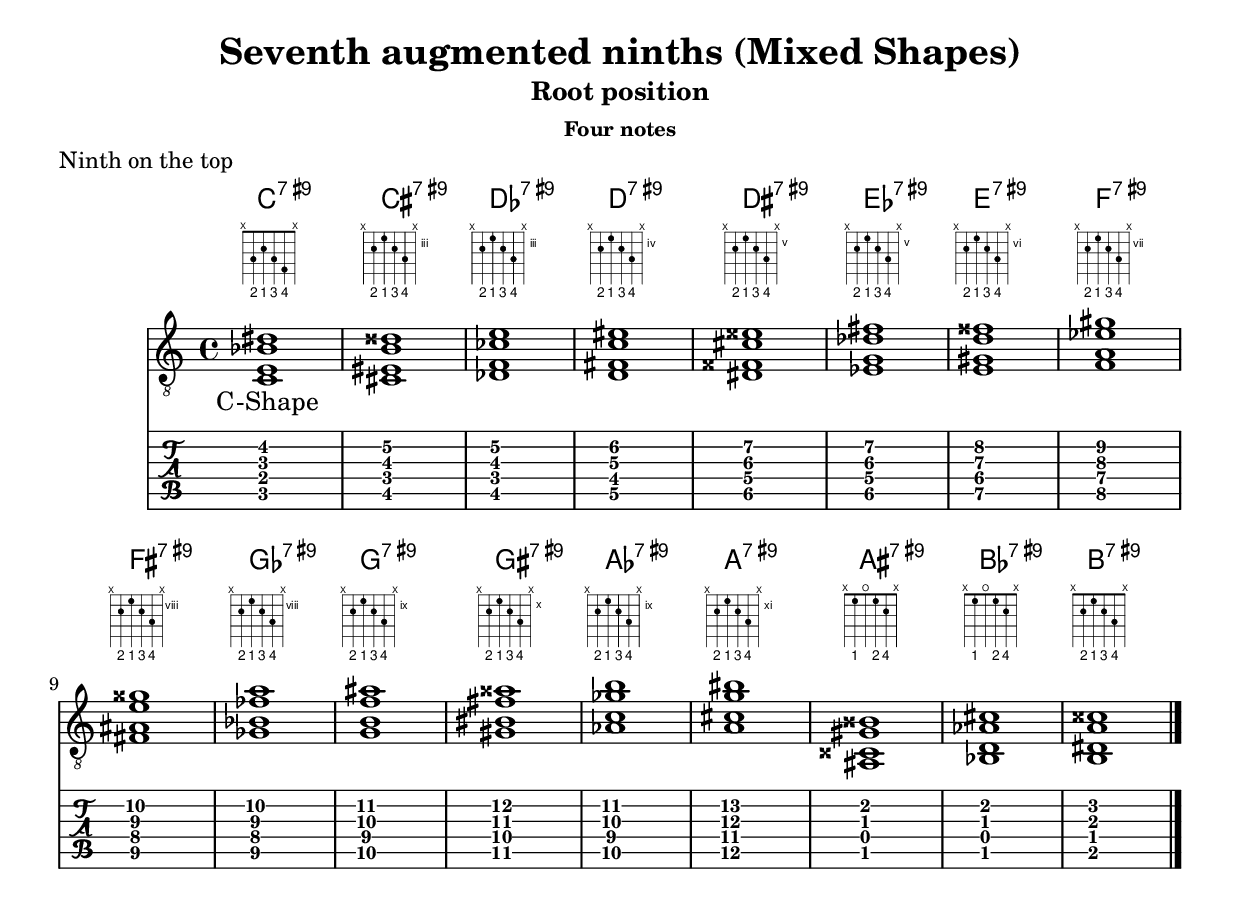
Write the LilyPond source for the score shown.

\version "2.19.15"
%\include "predefined-guitar-fretboards.ly"
\include "../c-shape.ly"
\include "../a-shape.ly"
\include "../g-shape.ly"
\include "../e-shape.ly"
\include "../d-shape.ly"
\include "../alt-shape.ly"

\layout {
   \context { %\Score
      %\override StringNumber.transparent = ##t
      \Voice
      \remove "New_fingering_engraver"
   }
}

\paper {
  print-all-headers = ##t
}

%%%%%%%%%%%%%%%%%%%%%%%%%%%%%%%%%%%%%%%%%%%%%%%%%
%%%%%%%%%%%% SEVENTH AUGMENTED NINTHS %%%%%%%%%%%
%%%%%%%%%%%%%%%%%%%%%%%%%%%%%%%%%%%%%%%%%%%%%%%%%
seventhaugmentedninthsRootPositionFourNotesNinthOnTopChordSymbols = \chordmode {
% * pentads
% ** seventh augmented ninths
% *** root position
% **** four notes
% ***** ninth on the top
  %\cShape
  \repeat unfold 1 {
    c1:9+
    cis1:9+
    des1:9+
    d1:9+
    dis1:9+ 
    es1:9+
    e1:9+
    f1:9+
    fis1:9+ 
    ges1:9+
    g1:9+
    gis1:9+ 
    as1:9+
    a1:9+
    ais1:9+ 
    bes1:9+
    b1:9+
  }
}

seventhaugmentedninthsRootPositionFourNotesNinthOnTopShapes = \lyricmode {
% * pentads
% ** seventhaugmentedninths
% *** root position
% **** four notes
% ***** ninth on the top
  \repeat unfold 1 {
    C-Shape \repeat unfold 16 { \skip1 }
  }
}

seventhaugmentedninthsRootPositionFourNotesNinthOnTop = \chordmode {
% * pentads
% ** seventh augmented ninths
% *** root position
% **** four notes
% ***** ninth on the top
  \cShape
  c,:1.3.7.9+
  cis,:1.3.7.9+
  des,:1.3.7.9+
  d,:1.3.7.9+
  dis,:1.3.7.9+
  es,:1.3.7.9+
  e,:1.3.7.9+
  f,:1.3.7.9+
  fis,:1.3.7.9+
  ges,:1.3.7.9+
  g,:1.3.7.9+
  gis,:1.3.7.9+
  as,:1.3.7.9+
  a,:1.3.7.9+
  ais,,:1.3.7.9+
  bes,,:1.3.7.9+
  b,,:1.3.7.9+
  \bar "|."
}


%%%%%%%%%%%%%%%%%%%%%%%%%%%%%%%%%%%%%%%%%%%%%%%%%%
%%%%%%%%%%%%%%% SCORE DEFINITIONS %%%%%%%%%%%%%%%%
%%%%%%%%%%%%%%%%%%%%%%%%%%%%%%%%%%%%%%%%%%%%%%%%%%
%%{
  \score {
    <<
      \new ChordNames {
        \seventhaugmentedninthsRootPositionFourNotesNinthOnTopChordSymbols
      }
      \new FretBoards {
        \seventhaugmentedninthsRootPositionFourNotesNinthOnTop
      }
      \new Voice = "seventhaugmentedninths" {
        \clef "treble_8"
        \seventhaugmentedninthsRootPositionFourNotesNinthOnTop
      }
      \new Lyrics \lyricsto "seventhaugmentedninths" {
        \seventhaugmentedninthsRootPositionFourNotesNinthOnTopShapes
      }
      \new TabStaff {
        \seventhaugmentedninthsRootPositionFourNotesNinthOnTop
      }
    >>
    \header {
      title = "Seventh augmented ninths (Mixed Shapes)"
      subtitle = "Root position"
      subsubtitle = "Four notes"
      piece = "Ninth on the top"
    }
  }
%}
